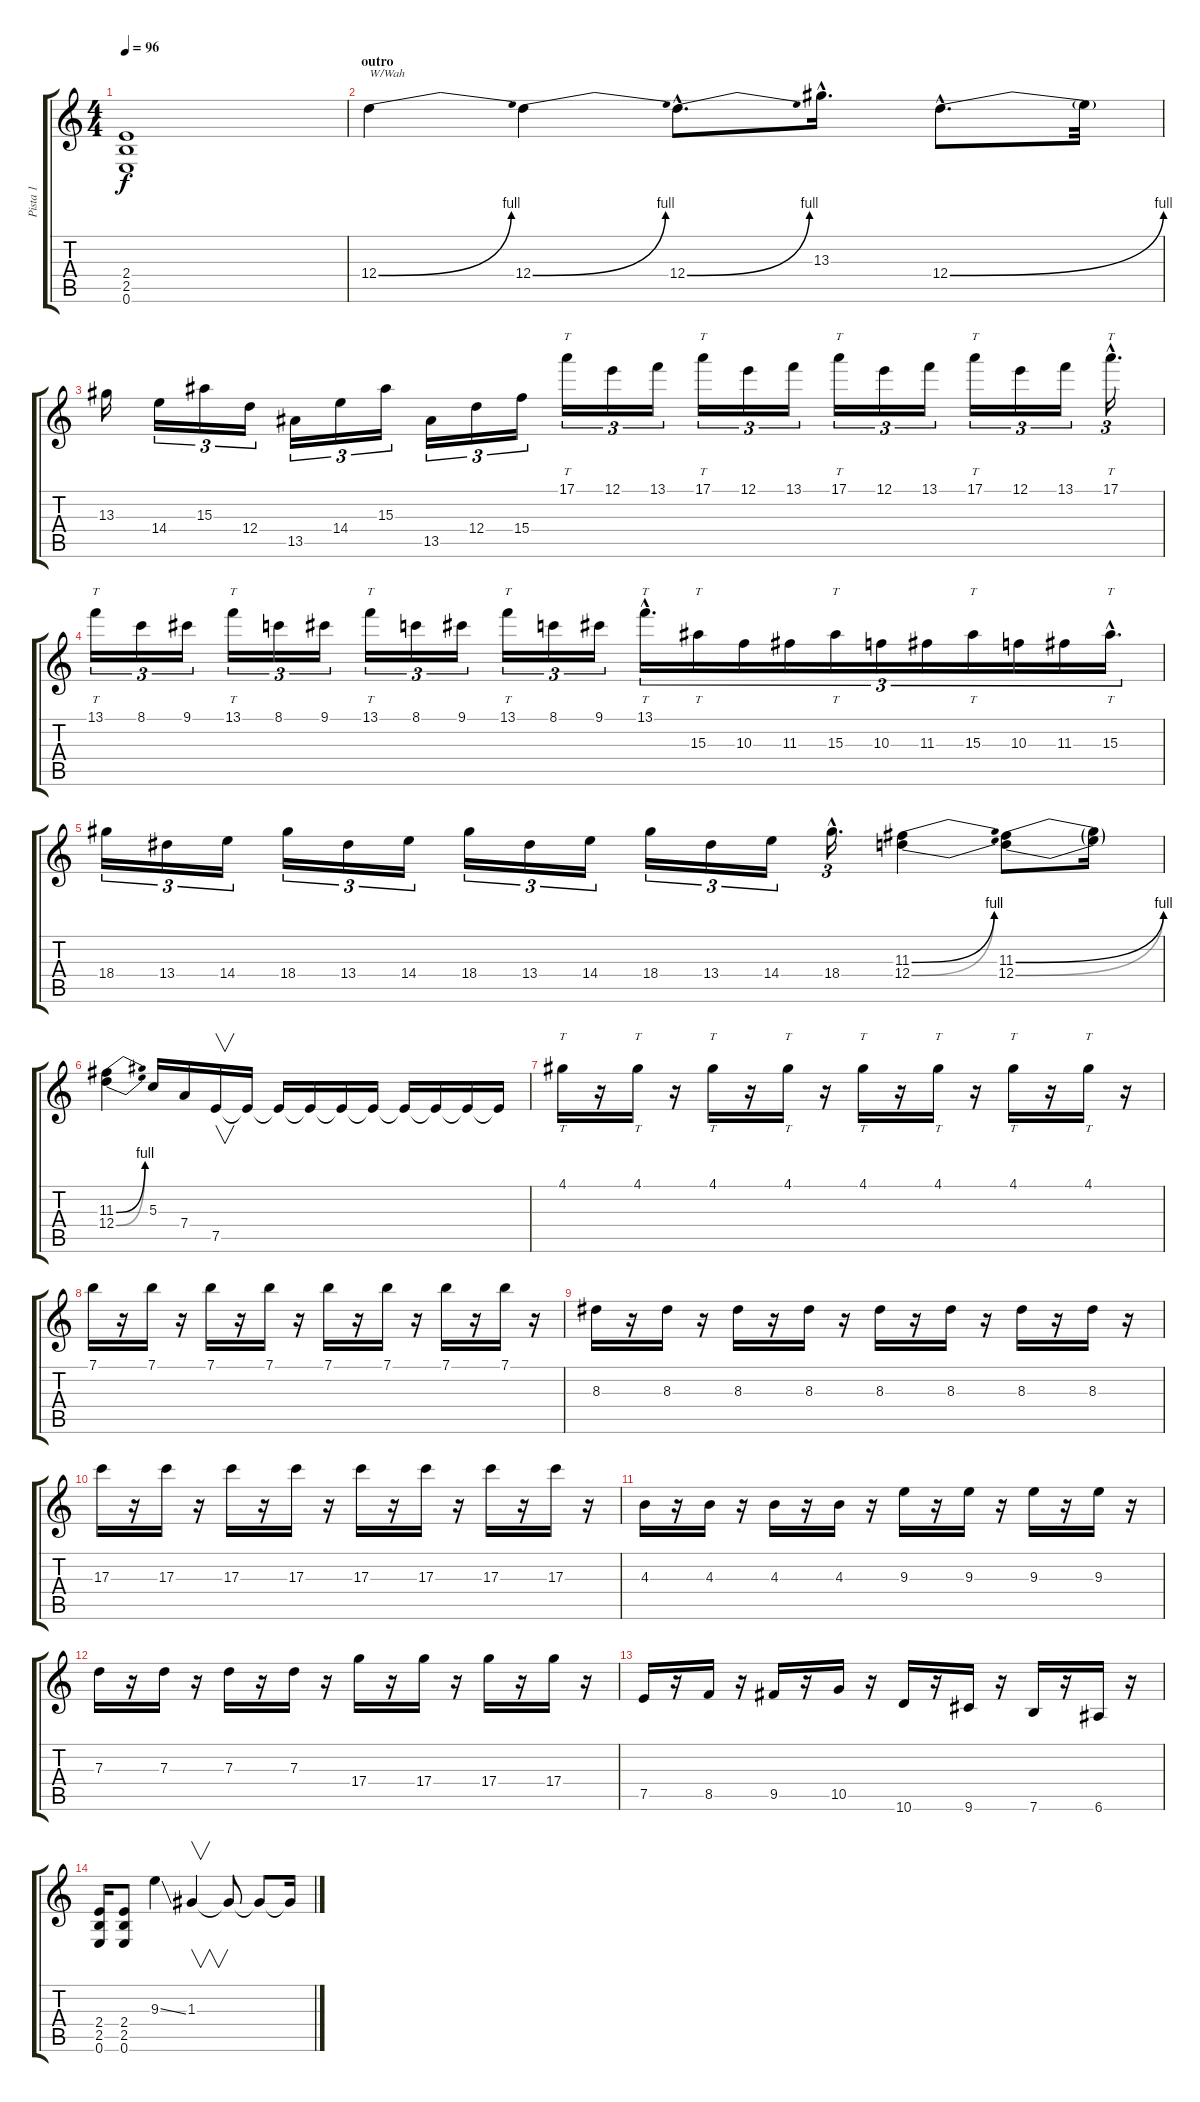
\track ("Pista 1" "Pista 1") {instrument distortionguitar}
\staff {score tabs}
\tuning (E4 B3 G3 D3 A2 E2) {hide}
\ts (4 4)
\tempo 96
\clef g2
\ks c
(2.4 2.5 0.6).1{dy f} |
\section ("" "outro")
12.4{be (bend 0 0 60 4)}.4{txt "W/Wah" instrument lead4chiff} 12.4{be (bend 0 0 60 4)}.4 12.4{be (bend 0 0 60 4) hac}.8{d} 13.3{hac}.16{d} 12.4{be (bend 0 0 60 4) hac}.8{d} 12.4{t}.32 |
13.3.16 14.4.16{tu (3 2)} 15.3.16{tu (3 2)} 12.4.16{tu (3 2)} 13.5.16{tu (3 2)} 14.4.16{tu (3 2)} 15.3.16{tu (3 2)} 13.5.16{tu (3 2)} 12.4.16{tu (3 2)} 15.4.16{tu (3 2)} 17.1.16{tt tu (3 2)} 12.1.16{tu (3 2)} 13.1.16{tu (3 2)} 17.1.16{tt tu (3 2)} 12.1.16{tu (3 2)} 13.1.16{tu (3 2)} 17.1.16{tt tu (3 2)} 12.1.16{tu (3 2)} 13.1.16{tu (3 2)} 17.1.16{tt tu (3 2)} 12.1.16{tu (3 2)} 13.1.16{tu (3 2)} 17.1{hac}.16{tt d tu (3 2)} |
13.1.16{tt tu (3 2)} 8.1.16{tu (3 2)} 9.1.16{tu (3 2)} 13.1.16{tt tu (3 2)} 8.1.16{tu (3 2)} 9.1.16{tu (3 2)} 13.1.16{tt tu (3 2)} 8.1.16{tu (3 2)} 9.1.16{tu (3 2)} 13.1.16{tt tu (3 2)} 8.1.16{tu (3 2)} 9.1.16{tu (3 2)} 13.1{hac}.16{tt d tu (3 2)} 15.3.16{tt tu (3 2)} 10.3.16{tu (3 2)} 11.3.16{tu (3 2)} 15.3.16{tt tu (3 2)} 10.3.16{tu (3 2)} 11.3.16{tu (3 2)} 15.3.16{tt tu (3 2)} 10.3.16{tu (3 2)} 11.3.16{tu (3 2)} 15.3{hac}.16{tt d tu (3 2)} |
18.4.16{tu (3 2)} 13.4.16{tu (3 2)} 14.4.16{tu (3 2)} 18.4.16{tu (3 2)} 13.4.16{tu (3 2)} 14.4.16{tu (3 2)} 18.4.16{tu (3 2)} 13.4.16{tu (3 2)} 14.4.16{tu (3 2)} 18.4.16{tu (3 2)} 13.4.16{tu (3 2)} 14.4.16{tu (3 2)} 18.4{hac}.16{d tu (3 2)} (11.3{be (bend 0 0 60 4)} 12.4{be (bend 0 0 60 4)}).4 (11.3{be (bend 0 0 60 4)} 12.4{be (bend 0 0 60 4)}).8 (11.3{t} 12.4{t}).16 |
(11.3{be (bend 0 0 60 4)} 12.4{be (bend 0 0 60 4)}).4 5.3.16 7.4.16 7.5.16{v} 7.5{t}.16 7.5{t}.16 7.5{t}.16 7.5{t}.16 7.5{t}.16 7.5{t}.16 7.5{t}.16 7.5{t}.16 7.5{t}.16 |
4.1.16{tt instrument distortionguitar} r.16 4.1.16{tt} r.16 4.1.16{tt} r.16 4.1.16{tt} r.16 4.1.16{tt} r.16 4.1.16{tt} r.16 4.1.16{tt} r.16 4.1.16{tt} r.16 |
7.1.16 r.16 7.1.16 r.16 7.1.16 r.16 7.1.16 r.16 7.1.16 r.16 7.1.16 r.16 7.1.16 r.16 7.1.16 r.16 |
8.3.16 r.16 8.3.16 r.16 8.3.16 r.16 8.3.16 r.16 8.3.16 r.16 8.3.16 r.16 8.3.16 r.16 8.3.16 r.16 |
17.3.16 r.16 17.3.16 r.16 17.3.16 r.16 17.3.16 r.16 17.3.16 r.16 17.3.16 r.16 17.3.16 r.16 17.3.16 r.16 |
4.3.16 r.16 4.3.16 r.16 4.3.16 r.16 4.3.16 r.16 9.3.16 r.16 9.3.16 r.16 9.3.16 r.16 9.3.16 r.16 |
7.3.16{volume 0} r.16 7.3.16 r.16 7.3.16 r.16 7.3.16 r.16 17.4.16 r.16 17.4.16 r.16 17.4.16 r.16 17.4.16 r.16 |
7.5.16 r.16 8.5.16 r.16 9.5.16 r.16 10.5.16 r.16 10.6.16 r.16 9.6.16 r.16 7.6.16 r.16 6.6.16 r.16 |
(2.4 2.5 0.6).16 (2.4 2.5 0.6).8 9.3{ss}.4 1.3.4{v} 1.3{t}.8 1.3{t}.8 1.3{t}.16
